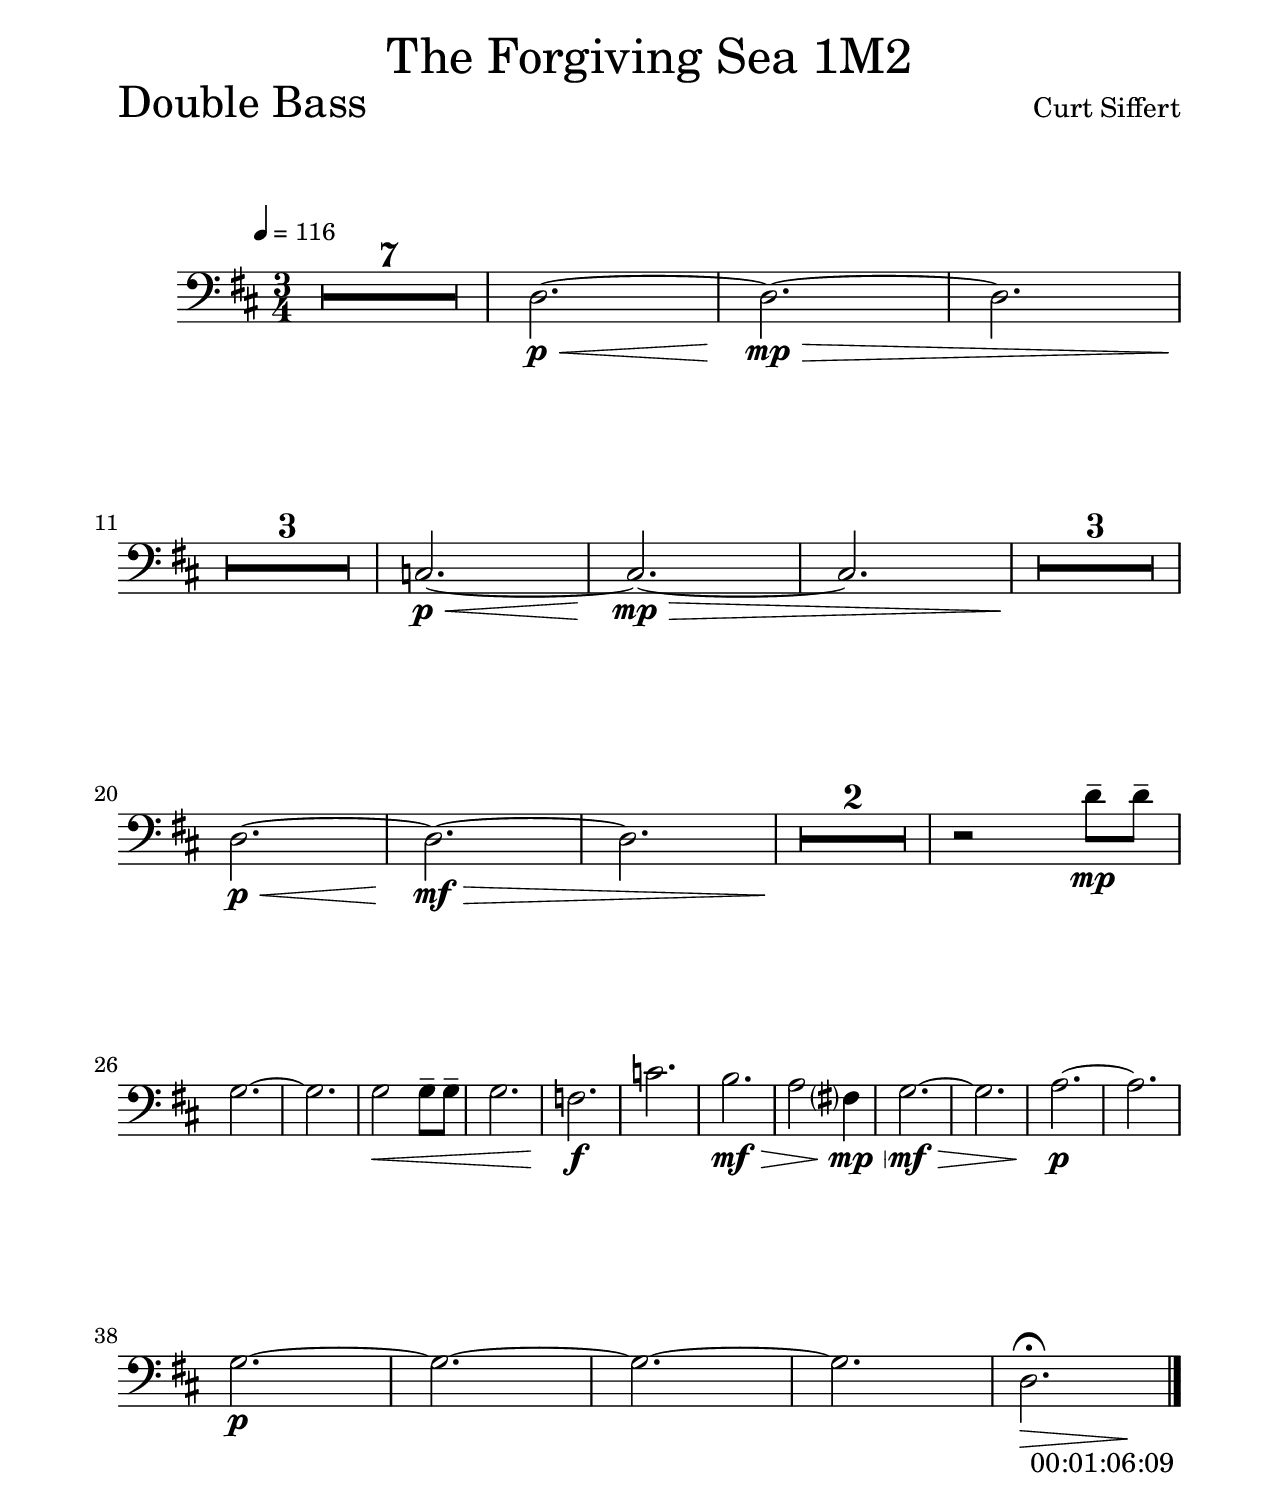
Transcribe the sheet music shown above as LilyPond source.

\version "2.16.0"
\include "english.ly"
\include "../lib/parts.ily"

\header {
  	instrument = \markup \larger \larger "Double Bass"
}

\version "2.16.0"
\include "english.ly"

doubleBassNotes = \relative c {

	\time 3/4
	\key d \major
	\set tieWaitForNote = ##t
	\clef bass
	
	R2.*7
	
	d2.\p\<~
	d2.\mp\>~
	d2.

	\tag #'part { \break }
	
	R2.*3\!

	c2.\p\<~
	c2.\mp\>~
	c2.

	R2.*3\!

	\tag #'part { \break }

	d2.\p\<~
	d2.\mf\>~
	d2.
	
	R2.*2\!

	r2 d'8--\mp d-- |

	\tag #'part { \break }
	
	g,2. ~
	g2.
	g2\< g8-- g-- |
	g2.
	
	f2.\f
	c'2.
	b2.\mf\>
	\override Hairpin #'to-barline = ##f
	a2 fs?4\mp\<
	\override Hairpin #'to-barline = ##t
	g2.\mf\> ~
	g2.
	a2.\p ~
	a2.

	\tag #'part { \break }
	
	g2.\p ~
	g ~
	g ~
	g ~
	
	<< {d2.\fermata } {s4\> s4 s4\!} >>
		
	\bar "|."
	\tag #'part {
		\override Score.RehearsalMark #'direction = #DOWN
		\override Score.RehearsalMark #'self-alignment-X = #RIGHT  
		\override Score.RehearsalMark #'font-size = #0
		\mark "00:01:06:09"			
	}
	
}


<<
	\new Staff \relative c'' { 
		\everyPartScore
		\keepWithTag #'part \doubleBassNotes	
	}	
>>